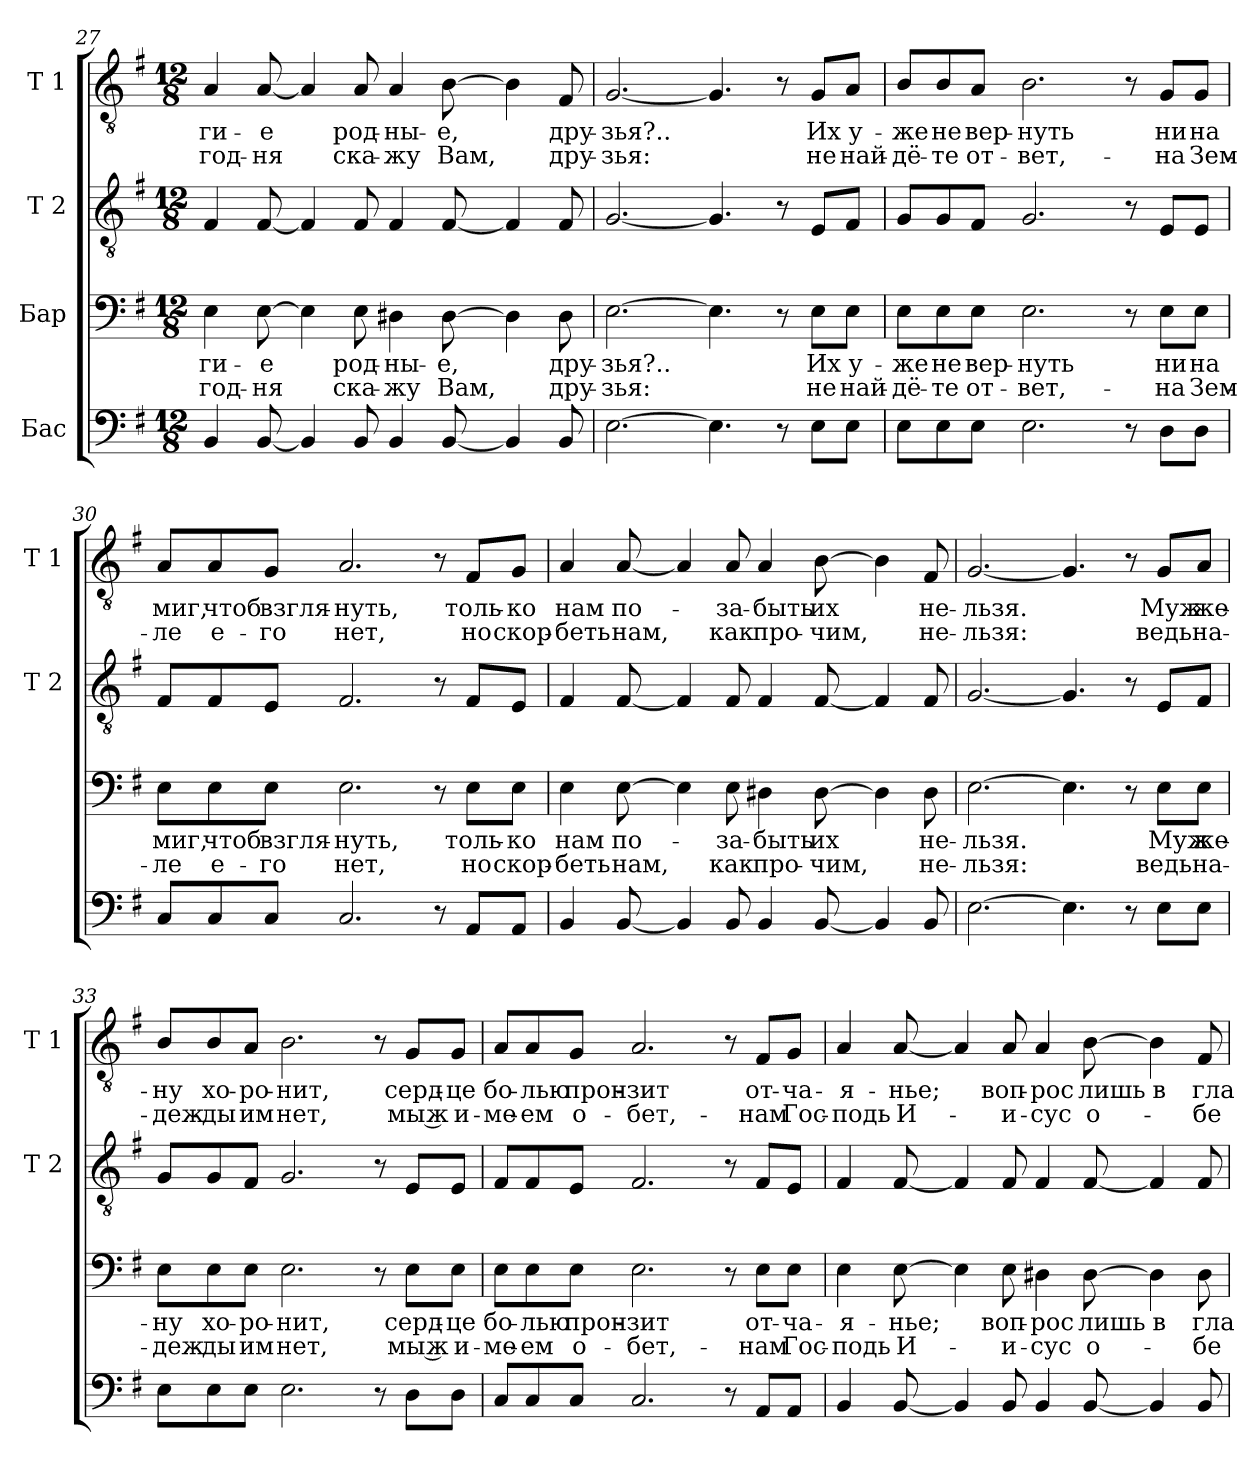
**kern	**kern	**text	**text	**kern	**kern	**text	**text
*part4	*part3	*part3	*part3	*part2	*part1	*part1	*part1
*staff4	*staff3	*staff3	*staff3	*staff2	*staff1	*staff1	*staff1
*I"Бас	*I"Бар	*	*	*I"T 2	*I"T 1	*	*
*	*	*	*	*I'T 2	*I'T 1	*	*
!!LO:LB:g=z
*clefF4	*clefF4	*	*	*clefGv2	*clefGv2	*	*
*k[f#]	*k[f#]	*	*	*k[f#]	*k[f#]	*	*
*e:	*e:	*	*	*e:	*e:	*	*
*M12/8	*M12/8	*	*	*M12/8	*M12/8	*	*
=27	=27	=27	=27	=27	=27	=27	=27
!	!	!LO:LY:b	!LO:LY:b	!	!	!LO:LY:b	!LO:LY:b
4BB/	4E\	-ги-	-год-	4F#/	4A/	-ги-	-год-
!	!	!LO:LY:b	!LO:LY:b	!	!	!LO:LY:b	!LO:LY:b
[8BB/	[8E\	-е	-ня	[8F#/	[8A/	-е	-ня
4BB/]	4E\]	.	.	4F#/]	4A/]	.	.
!	!	!LO:LY:b	!LO:LY:b	!	!	!LO:LY:b	!LO:LY:b
8BB/	8E\	род-	ска-	8F#/	8A/	род-	ска-
!	!	!LO:LY:b	!LO:LY:b	!	!	!LO:LY:b	!LO:LY:b
4BB/	4D#X\	-ны-	-жу	4F#/	4A/	-ны-	-жу
!	!	!LO:LY:b	!LO:LY:b	!	!	!LO:LY:b	!LO:LY:b
[8BB/	[8D#\	-е,	Вам,	[8F#/	[8B\	-е,	Вам,
4BB/]	4D#\]	.	.	4F#/]	4B\]	.	.
!	!	!LO:LY:b	!LO:LY:b	!	!	!LO:LY:b	!LO:LY:b
8BB/	8D#\	дру-	дру-	8F#/	8F#/	дру-	дру-
=28	=28	=28	=28	=28	=28	=28	=28
!	!	!LO:LY:b	!LO:LY:b	!	!	!LO:LY:b	!LO:LY:b
[2.E\	[2.E\	-зья?..	-зья:	[2.G/	[2.G/	-зья?..	-зья:
4.E\]	4.E\]	.	.	4.G/]	4.G/]	.	.
8r	8r	.	.	8r	8r	.	.
!	!	!LO:LY:b	!LO:LY:b	!	!	!LO:LY:b	!LO:LY:b
8E\L	8E\L	Их	не	8E/L	8G/L	Их	не
!	!	!LO:LY:b	!LO:LY:b	!	!	!LO:LY:b	!LO:LY:b
8E\J	8E\J	у-	най-	8F#/J	8A/J	у-	най-
=29	=29	=29	=29	=29	=29	=29	=29
!	!	!LO:LY:b	!LO:LY:b	!	!	!LO:LY:b	!LO:LY:b
8E\L	8E\L	-же	-дё-	8G/L	8B/L	-же	-дё-
!	!	!LO:LY:b	!LO:LY:b	!	!	!LO:LY:b	!LO:LY:b
8E\	8E\	не	-те	8G/	8B/	не	-те
!	!	!LO:LY:b	!LO:LY:b	!	!	!LO:LY:b	!LO:LY:b
8E\J	8E\J	вер-	от-	8F#/J	8A/J	вер-	от-
!	!	!LO:LY:b	!LO:LY:b	!	!	!LO:LY:b	!LO:LY:b
2.E\	2.E\	-нуть	-вет,-	2.G/	2.B\	-нуть	-вет,-
8r	8r	.	.	8r	8r	.	.
!	!	!LO:LY:b	!LO:LY:b	!	!	!LO:LY:b	!LO:LY:b
8D\L	8E\L	ни	-на	8E/L	8G/L	ни	-на
!	!	!LO:LY:b	!LO:LY:b	!	!	!LO:LY:b	!LO:LY:b
8D\J	8E\J	на	Зем-	8E/J	8G/J	на	Зем-
!!LO:LB:g=z
=30	=30	=30	=30	=30	=30	=30	=30
!	!	!LO:LY:b	!LO:LY:b	!	!	!LO:LY:b	!LO:LY:b
8C/L	8E\L	миг,	-ле	8F#/L	8A/L	миг,	-ле
!	!	!LO:LY:b	!LO:LY:b	!	!	!LO:LY:b	!LO:LY:b
8C/	8E\	чтоб	е-	8F#/	8A/	чтоб	е-
!	!	!LO:LY:b	!LO:LY:b	!	!	!LO:LY:b	!LO:LY:b
8C/J	8E\J	взгля-	-го	8E/J	8G/J	взгля-	-го
!	!	!LO:LY:b	!LO:LY:b	!	!	!LO:LY:b	!LO:LY:b
2.C/	2.E\	-нуть,	нет,	2.F#/	2.A/	-нуть,	нет,
8r	8r	.	.	8r	8r	.	.
!	!	!LO:LY:b	!LO:LY:b	!	!	!LO:LY:b	!LO:LY:b
8AA/L	8E\L	толь-	но	8F#/L	8F#/L	толь-	но
!	!	!LO:LY:b	!LO:LY:b	!	!	!LO:LY:b	!LO:LY:b
8AA/J	8E\J	-ко	скор-	8E/J	8G/J	-ко	скор-
=31	=31	=31	=31	=31	=31	=31	=31
!	!	!LO:LY:b	!LO:LY:b	!	!	!LO:LY:b	!LO:LY:b
4BB/	4E\	нам	-беть	4F#/	4A/	нам	-беть
!	!	!LO:LY:b	!LO:LY:b	!	!	!LO:LY:b	!LO:LY:b
[8BB/	[8E\	по-	нам,	[8F#/	[8A/	по-	нам,
4BB/]	4E\]	.	.	4F#/]	4A/]	.	.
!	!	!LO:LY:b	!LO:LY:b	!	!	!LO:LY:b	!LO:LY:b
8BB/	8E\	-за-	как	8F#/	8A/	-за-	как
!	!	!LO:LY:b	!LO:LY:b	!	!	!LO:LY:b	!LO:LY:b
4BB/	4D#X\	-быть	про-	4F#/	4A/	-быть	про-
!	!	!LO:LY:b	!LO:LY:b	!	!	!LO:LY:b	!LO:LY:b
[8BB/	[8D#\	их	-чим,	[8F#/	[8B\	их	-чим,
4BB/]	4D#\]	.	.	4F#/]	4B\]	.	.
!	!	!LO:LY:b	!LO:LY:b	!	!	!LO:LY:b	!LO:LY:b
8BB/	8D#\	не-	не-	8F#/	8F#/	не-	не-
=32	=32	=32	=32	=32	=32	=32	=32
!	!	!LO:LY:b	!LO:LY:b	!	!	!LO:LY:b	!LO:LY:b
[2.E\	[2.E\	-льзя.	-льзя:	[2.G/	[2.G/	-льзя.	-льзя:
4.E\]	4.E\]	.	.	4.G/]	4.G/]	.	.
8r	8r	.	.	8r	8r	.	.
!	!	!LO:LY:b	!LO:LY:b	!	!	!LO:LY:b	!LO:LY:b
8E\L	8E\L	Муж	ведь	8E/L	8G/L	Муж	ведь
!	!	!LO:LY:b	!LO:LY:b	!	!	!LO:LY:b	!LO:LY:b
8E\J	8E\J	же-	на-	8F#/J	8A/J	же-	на-
!!LO:LB:g=z
=33	=33	=33	=33	=33	=33	=33	=33
!	!	!LO:LY:b	!LO:LY:b	!	!	!LO:LY:b	!LO:LY:b
8E\L	8E\L	-ну	-деж-	8G/L	8B/L	-ну	-деж-
!	!	!LO:LY:b	!LO:LY:b	!	!	!LO:LY:b	!LO:LY:b
8E\	8E\	хо-	-ды	8G/	8B/	хо-	-ды
!	!	!LO:LY:b	!LO:LY:b	!	!	!LO:LY:b	!LO:LY:b
8E\J	8E\J	-ро-	им	8F#/J	8A/J	-ро-	им
!	!	!LO:LY:b	!LO:LY:b	!	!	!LO:LY:b	!LO:LY:b
2.E\	2.E\	-нит,	нет,	2.G/	2.B\	-нит,	нет,
8r	8r	.	.	8r	8r	.	.
!	!	!LO:LY:b	!LO:LY:b	!	!	!LO:LY:b	!LO:LY:b
8D\L	8E\L	серд-	мы ж	8E/L	8G/L	серд-	мы ж
!	!	!LO:LY:b	!LO:LY:b	!	!	!LO:LY:b	!LO:LY:b
8D\J	8E\J	-це	и-	8E/J	8G/J	-це	и-
=34	=34	=34	=34	=34	=34	=34	=34
!	!	!LO:LY:b	!LO:LY:b	!	!	!LO:LY:b	!LO:LY:b
8C/L	8E\L	бо-	-ме-	8F#/L	8A/L	бо-	-ме-
!	!	!LO:LY:b	!LO:LY:b	!	!	!LO:LY:b	!LO:LY:b
8C/	8E\	-лью	-ем	8F#/	8A/	-лью	-ем
!	!	!LO:LY:b	!LO:LY:b	!	!	!LO:LY:b	!LO:LY:b
8C/J	8E\J	прон-	о-	8E/J	8G/J	прон-	о-
!	!	!LO:LY:b	!LO:LY:b	!	!	!LO:LY:b	!LO:LY:b
2.C/	2.E\	-зит	-бет,-	2.F#/	2.A/	-зит	-бет,-
8r	8r	.	.	8r	8r	.	.
!	!	!LO:LY:b	!LO:LY:b	!	!	!LO:LY:b	!LO:LY:b
8AA/L	8E\L	от-	-нам	8F#/L	8F#/L	от-	-нам
!	!	!LO:LY:b	!LO:LY:b	!	!	!LO:LY:b	!LO:LY:b
8AA/J	8E\J	-ча-	Гос-	8E/J	8G/J	-ча-	Гос-
=35	=35	=35	=35	=35	=35	=35	=35
!	!	!LO:LY:b	!LO:LY:b	!	!	!LO:LY:b	!LO:LY:b
4BB/	4E\	-я-	-подь	4F#/	4A/	-я-	-подь
!	!	!LO:LY:b	!LO:LY:b	!	!	!LO:LY:b	!LO:LY:b
[8BB/	[8E\	-нье;	И-	[8F#/	[8A/	-нье;	И-
4BB/]	4E\]	.	.	4F#/]	4A/]	.	.
!	!	!LO:LY:b	!LO:LY:b	!	!	!LO:LY:b	!LO:LY:b
8BB/	8E\	воп-	-и-	8F#/	8A/	воп-	-и-
!	!	!LO:LY:b	!LO:LY:b	!	!	!LO:LY:b	!LO:LY:b
4BB/	4D#X\	-рос	-сус	4F#/	4A/	-рос	-сус
!	!	!LO:LY:b	!LO:LY:b	!	!	!LO:LY:b	!LO:LY:b
[8BB/	[8D#\	лишь	о-	[8F#/	[8B\	лишь	о-
!	!	!LO:LY:b	!	!	!	!LO:LY:b	!
4BB/]	4D#\]	в	.	4F#/]	4B\]	в	.
!	!	!LO:LY:b	!LO:LY:b	!	!	!LO:LY:b	!LO:LY:b
8BB/	8D#\	гла-	-бе-	8F#/	8F#/	гла-	-бе-
=	=	=	=	=	=	=	=
*-	*-	*-	*-	*-	*-	*-	*-
